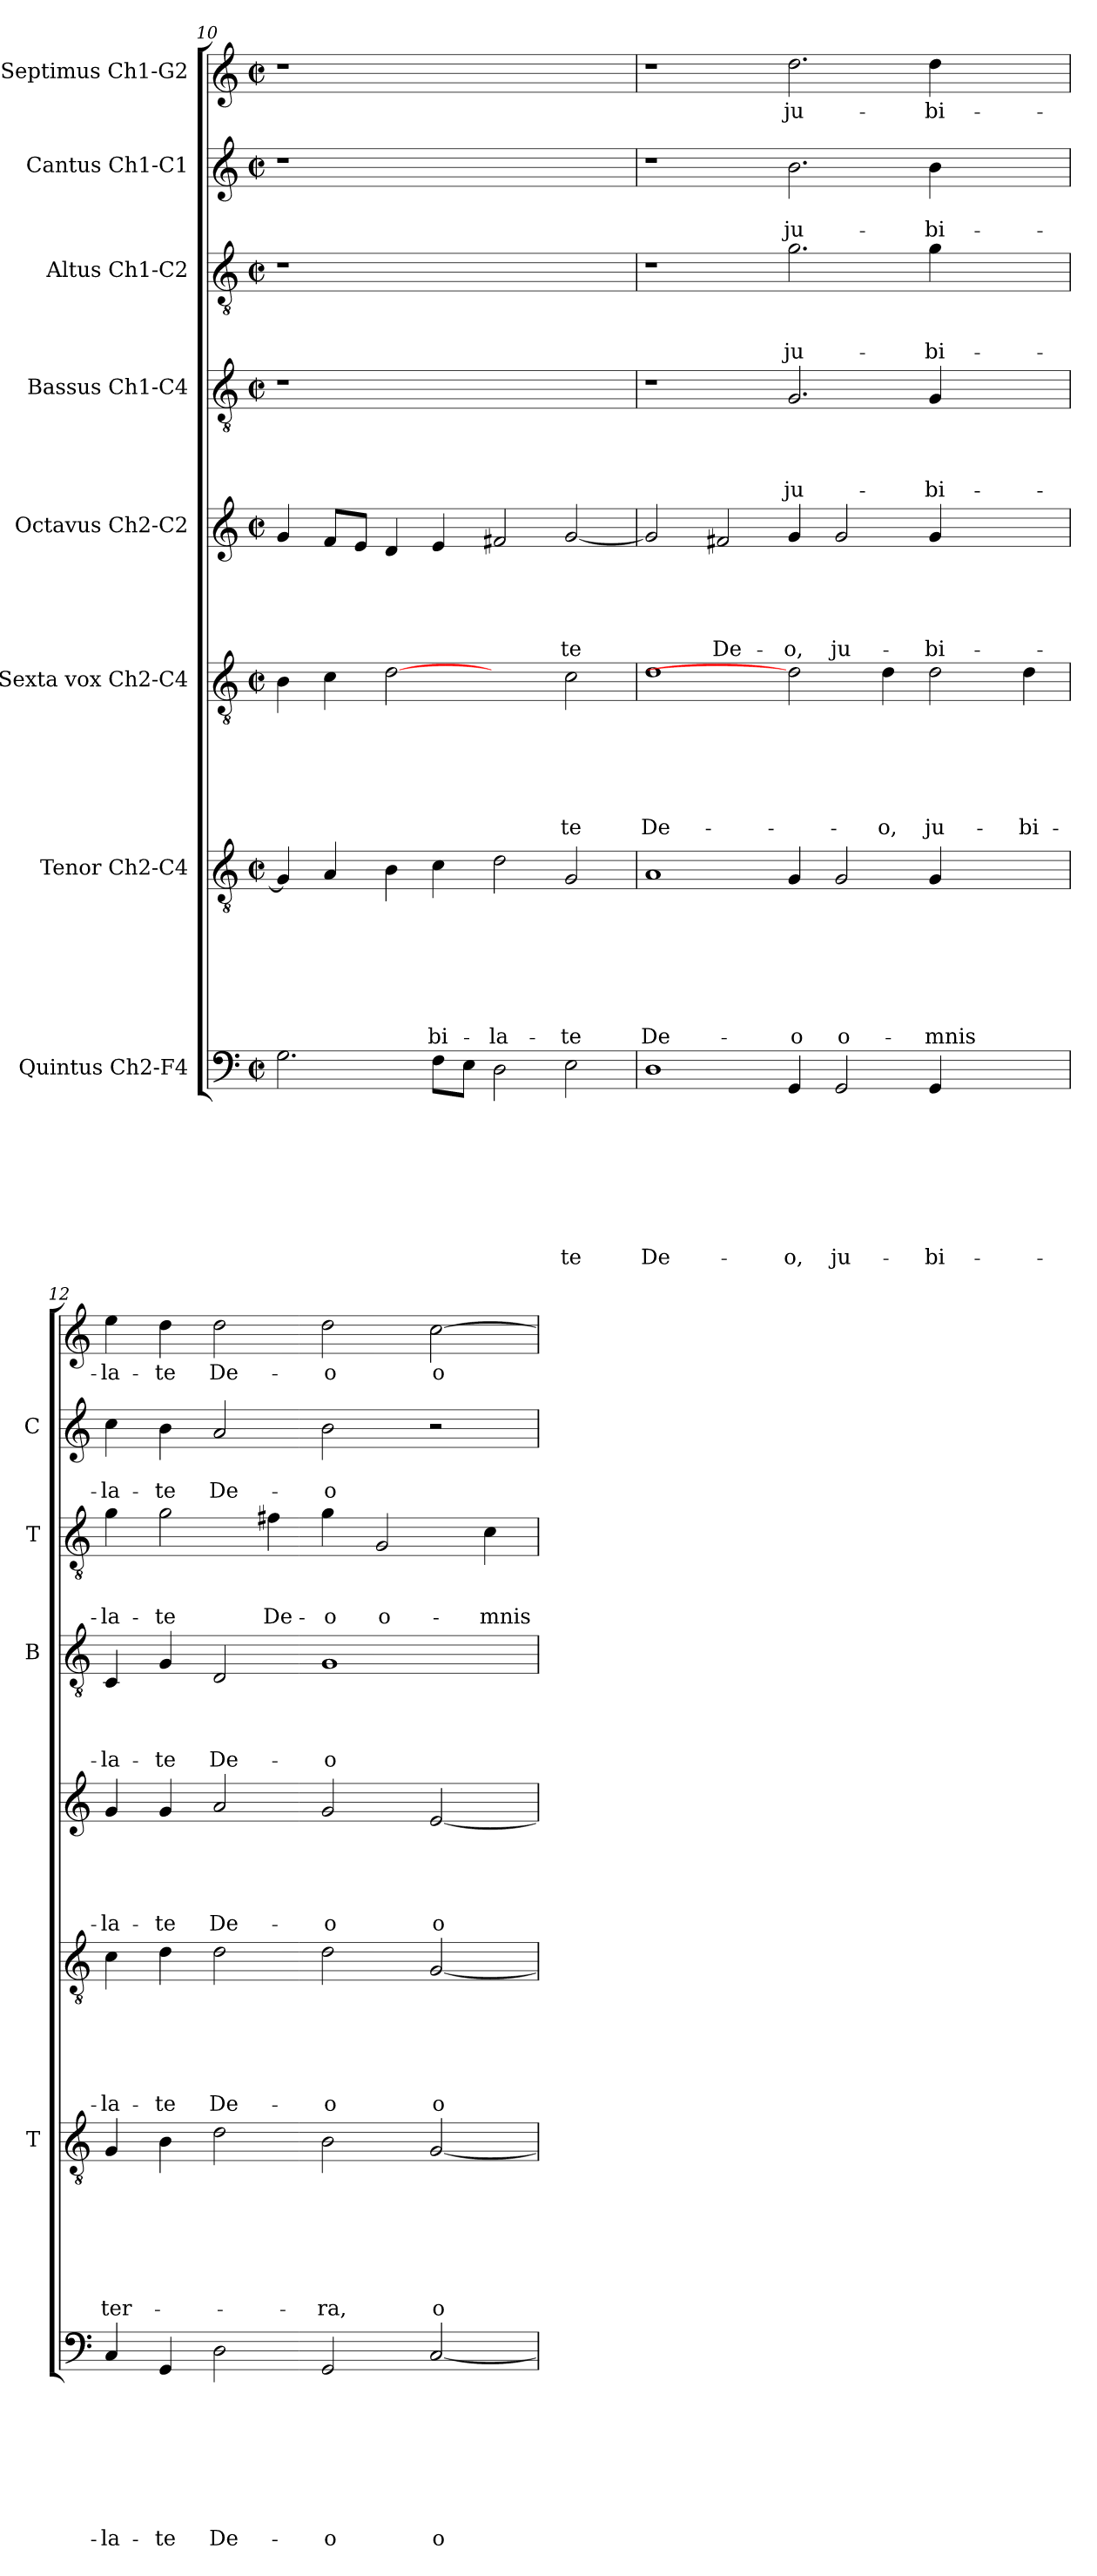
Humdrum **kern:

**kern	**text	**text	**text	**text	**text	**text	**text	**text	**kern	**text	**text	**text	**text	**text	**text	**text	**kern	**text	**text	**text	**text	**text	**text	**kern	**text	**text	**text	**text	**text	**kern	**text	**text	**text	**text	**kern	**text	**text	**text	**kern	**text	**text	**kern	**text
*part8	*part8	*part8	*part8	*part8	*part8	*part8	*part8	*part8	*part7	*part7	*part7	*part7	*part7	*part7	*part7	*part7	*part6	*part6	*part6	*part6	*part6	*part6	*part6	*part5	*part5	*part5	*part5	*part5	*part5	*part4	*part4	*part4	*part4	*part4	*part3	*part3	*part3	*part3	*part2	*part2	*part2	*part1	*part1
*staff8	*staff8	*staff8	*staff8	*staff8	*staff8	*staff8	*staff8	*staff8	*staff7	*staff7	*staff7	*staff7	*staff7	*staff7	*staff7	*staff7	*staff6	*staff6	*staff6	*staff6	*staff6	*staff6	*staff6	*staff5	*staff5	*staff5	*staff5	*staff5	*staff5	*staff4	*staff4	*staff4	*staff4	*staff4	*staff3	*staff3	*staff3	*staff3	*staff2	*staff2	*staff2	*staff1	*staff1
*I"Quintus Ch2-F4	*	*	*	*	*	*	*	*	*I"Tenor Ch2-C4	*	*	*	*	*	*	*	*I"Sexta vox  Ch2-C4	*	*	*	*	*	*	*I"Octavus Ch2-C2	*	*	*	*	*	*I"Bassus  Ch1-C4	*	*	*	*	*I"Altus Ch1-C2	*	*	*	*I"Cantus Ch1-C1	*	*	*I"Septimus Ch1-G2	*
*	*	*	*	*	*	*	*	*	*I'T	*	*	*	*	*	*	*	*	*	*	*	*	*	*	*	*	*	*	*	*	*I'B	*	*	*	*	*I'T	*	*	*	*I'C	*	*	*	*
!!LO:PB:g=z
*clefF4	*	*	*	*	*	*	*	*	*clefGv2	*	*	*	*	*	*	*	*clefGv2	*	*	*	*	*	*	*clefG2	*	*	*	*	*	*clefGv2	*	*	*	*	*clefGv2	*	*	*	*clefG2	*	*	*clefG2	*
*k[]	*	*	*	*	*	*	*	*	*k[]	*	*	*	*	*	*	*	*k[]	*	*	*	*	*	*	*k[]	*	*	*	*	*	*k[]	*	*	*	*	*k[]	*	*	*	*k[]	*	*	*k[]	*
*C:	*	*	*	*	*	*	*	*	*C:	*	*	*	*	*	*	*	*C:	*	*	*	*	*	*	*C:	*	*	*	*	*	*C:	*	*	*	*	*C:	*	*	*	*C:	*	*	*C:	*
*M2/2	*	*	*	*	*	*	*	*	*M2/2	*	*	*	*	*	*	*	*M2/2	*	*	*	*	*	*	*M2/2	*	*	*	*	*	*M2/2	*	*	*	*	*M2/2	*	*	*	*M2/2	*	*	*M2/2	*
*met(c|)	*	*	*	*	*	*	*	*	*met(c|)	*	*	*	*	*	*	*	*met(c|)	*	*	*	*	*	*	*met(c|)	*	*	*	*	*	*met(c|)	*	*	*	*	*met(c|)	*	*	*	*met(c|)	*	*	*met(c|)	*
=10	=10	=10	=10	=10	=10	=10	=10	=10	=10	=10	=10	=10	=10	=10	=10	=10	=10	=10	=10	=10	=10	=10	=10	=10	=10	=10	=10	=10	=10	=10	=10	=10	=10	=10	=10	=10	=10	=10	=10	=10	=10	=10	=10
2.G\	.	.	.	.	.	.	.	.	4G/]	.	.	.	.	.	.	.	4B\	.	.	.	.	.	.	4g/	.	.	.	.	.	1r	.	.	.	.	1r	.	.	.	1r	.	.	1r	.
.	.	.	.	.	.	.	.	.	4A/	.	.	.	.	.	.	.	4c\	.	.	.	.	.	.	8f/L	.	.	.	.	.	.	.	.	.	.	.	.	.	.	.	.	.	.	.
.	.	.	.	.	.	.	.	.	.	.	.	.	.	.	.	.	.	.	.	.	.	.	.	8e/J	.	.	.	.	.	.	.	.	.	.	.	.	.	.	.	.	.	.	.
.	.	.	.	.	.	.	.	.	4B\	.	.	.	.	.	.	.	[2d	.	.	.	.	.	.	4d/	.	.	.	.	.	.	.	.	.	.	.	.	.	.	.	.	.	.	.
!	!	!	!	!	!	!	!	!	!	!	!	!	!	!	!	!LO:LY:b	!	!	!	!	!	!	!	!	!	!	!	!	!	!	!	!	!	!	!	!	!	!	!	!	!	!	!
8F\L	.	.	.	.	.	.	.	.	4c\	.	.	.	.	.	.	-bi-	.	.	.	.	.	.	.	4e/	.	.	.	.	.	.	.	.	.	.	.	.	.	.	.	.	.	.	.
8E\J	.	.	.	.	.	.	.	.	.	.	.	.	.	.	.	.	.	.	.	.	.	.	.	.	.	.	.	.	.	.	.	.	.	.	.	.	.	.	.	.	.	.	.
!	!	!	!	!	!	!	!	!	!	!	!	!	!	!	!	!LO:LY:b	!	!	!	!	!	!	!	!	!	!	!	!	!	!	!	!	!	!	!	!	!	!	!	!	!	!	!
2D\	.	.	.	.	.	.	.	.	2d\	.	.	.	.	.	.	-la-	2ryy	.	.	.	.	.	.	2f#X/	.	.	.	.	.	1ryy	.	.	.	.	1ryy	.	.	.	1ryy	.	.	1ryy	.
!	!	!	!	!	!	!	!	!LO:LY:b	!	!	!	!	!	!	!	!LO:LY:b	!	!	!	!	!	!	!LO:LY:b	!	!	!	!	!	!LO:LY:b	!	!	!	!	!	!	!	!	!	!	!	!	!	!
2E\	.	.	.	.	.	.	.	-te	2G/	.	.	.	.	.	.	-te	2c\	.	.	.	.	.	-te	[2g/	.	.	.	.	-te	.	.	.	.	.	.	.	.	.	.	.	.	.	.
=11	=11	=11	=11	=11	=11	=11	=11	=11	=11	=11	=11	=11	=11	=11	=11	=11	=11	=11	=11	=11	=11	=11	=11	=11	=11	=11	=11	=11	=11	=11	=11	=11	=11	=11	=11	=11	=11	=11	=11	=11	=11	=11	=11
!	!	!	!	!	!	!	!	!LO:LY:b	!	!	!	!	!	!	!	!LO:LY:b	!	!	!	!	!	!	!LO:LY:b	!	!	!	!	!	!	!	!	!	!	!	!	!	!	!	!	!	!	!	!
1D	.	.	.	.	.	.	.	De-	1A	.	.	.	.	.	.	De-	1d	.	.	.	.	.	De-	2g/]	.	.	.	.	.	1r	.	.	.	.	1r	.	.	.	1r	.	.	1r	.
!	!	!	!	!	!	!	!	!	!	!	!	!	!	!	!	!	!	!	!	!	!	!	!	!	!	!	!	!	!LO:LY:b	!	!	!	!	!	!	!	!	!	!	!	!	!	!
.	.	.	.	.	.	.	.	.	.	.	.	.	.	.	.	.	.	.	.	.	.	.	.	2f#X/	.	.	.	.	De-	.	.	.	.	.	.	.	.	.	.	.	.	.	.
!	!	!	!	!	!	!	!	!LO:LY:b	!	!	!	!	!	!	!	!LO:LY:b	!	!	!	!	!	!	!	!	!	!	!	!	!LO:LY:b	!	!	!	!	!LO:LY:b	!	!	!	!LO:LY:b	!	!	!LO:LY:b	!	!LO:LY:b
4GG/	.	.	.	.	.	.	.	-o,	4G/	.	.	.	.	.	.	-o	2d]	.	.	.	.	.	.	4g/	.	.	.	.	-o,	2.G/	.	.	.	ju-	2.g\	.	.	ju-	2.b\	.	ju-	2.dd\	ju-
!	!	!	!	!	!	!	!	!LO:LY:b	!	!	!	!	!	!	!	!LO:LY:b	!	!	!	!	!	!	!	!	!	!	!	!	!LO:LY:b	!	!	!	!	!	!	!	!	!	!	!	!	!	!
2GG/	.	.	.	.	.	.	.	ju-	2G/	.	.	.	.	.	.	o-	.	.	.	.	.	.	.	2g/	.	.	.	.	ju-	.	.	.	.	.	.	.	.	.	.	.	.	.	.
!	!	!	!	!	!	!	!	!	!	!	!	!	!	!	!	!	!	!	!	!	!	!	!LO:LY:b	!	!	!	!	!	!	!	!	!	!	!	!	!	!	!	!	!	!	!	!
.	.	.	.	.	.	.	.	.	.	.	.	.	.	.	.	.	4d\	.	.	.	.	.	-o,	.	.	.	.	.	.	.	.	.	.	.	.	.	.	.	.	.	.	.	.
!	!	!	!	!	!	!	!	!LO:LY:b	!	!	!	!	!	!	!	!LO:LY:b	!	!	!	!	!	!	!LO:LY:b	!	!	!	!	!	!LO:LY:b	!	!	!	!	!LO:LY:b	!	!	!	!LO:LY:b	!	!	!LO:LY:b	!	!LO:LY:b
4GG/	.	.	.	.	.	.	.	-bi-	4G/	.	.	.	.	.	.	-mnis	2d\	.	.	.	.	.	ju-	4g/	.	.	.	.	-bi-	4G/	.	.	.	-bi-	4g\	.	.	-bi-	4b\	.	-bi-	4dd\	-bi-
2ryy	.	.	.	.	.	.	.	.	2ryy	.	.	.	.	.	.	.	.	.	.	.	.	.	.	2ryy	.	.	.	.	.	2ryy	.	.	.	.	2ryy	.	.	.	2ryy	.	.	2ryy	.
!	!	!	!	!	!	!	!	!	!	!	!	!	!	!	!	!	!	!	!	!	!	!	!LO:LY:b	!	!	!	!	!	!	!	!	!	!	!	!	!	!	!	!	!	!	!	!
.	.	.	.	.	.	.	.	.	.	.	.	.	.	.	.	.	4d\	.	.	.	.	.	-bi-	.	.	.	.	.	.	.	.	.	.	.	.	.	.	.	.	.	.	.	.
=12	=12	=12	=12	=12	=12	=12	=12	=12	=12	=12	=12	=12	=12	=12	=12	=12	=12	=12	=12	=12	=12	=12	=12	=12	=12	=12	=12	=12	=12	=12	=12	=12	=12	=12	=12	=12	=12	=12	=12	=12	=12	=12	=12
!	!	!	!	!	!	!	!	!LO:LY:b	!	!	!	!	!	!	!	!LO:LY:b	!	!	!	!	!	!	!LO:LY:b	!	!	!	!	!	!LO:LY:b	!	!	!	!	!LO:LY:b	!	!	!	!LO:LY:b	!	!	!LO:LY:b	!	!LO:LY:b
4C/	.	.	.	.	.	.	.	-la-	4G/	.	.	.	.	.	.	ter-	4c\	.	.	.	.	.	-la-	4g/	.	.	.	.	-la-	4C/	.	.	.	-la-	4g\	.	.	-la-	4cc\	.	-la-	4ee\	-la-
!	!	!	!	!	!	!	!	!LO:LY:b	!	!	!	!	!	!	!	!	!	!	!	!	!	!	!LO:LY:b	!	!	!	!	!	!LO:LY:b	!	!	!	!	!LO:LY:b	!	!	!	!LO:LY:b	!	!	!LO:LY:b	!	!LO:LY:b
4GG/	.	.	.	.	.	.	.	-te	4B\	.	.	.	.	.	.	.	4d\	.	.	.	.	.	-te	4g/	.	.	.	.	-te	4G/	.	.	.	-te	2g\	.	.	-te	4b\	.	-te	4dd\	-te
!	!	!	!	!	!	!	!	!LO:LY:b	!	!	!	!	!	!	!	!	!	!	!	!	!	!	!LO:LY:b	!	!	!	!	!	!LO:LY:b	!	!	!	!	!LO:LY:b	!	!	!	!	!	!	!LO:LY:b	!	!LO:LY:b
2D\	.	.	.	.	.	.	.	De-	2d\	.	.	.	.	.	.	.	2d\	.	.	.	.	.	De-	2a/	.	.	.	.	De-	2D/	.	.	.	De-	.	.	.	.	2a/	.	De-	2dd\	De-
!	!	!	!	!	!	!	!	!	!	!	!	!	!	!	!	!	!	!	!	!	!	!	!	!	!	!	!	!	!	!	!	!	!	!	!	!	!	!LO:LY:b	!	!	!	!	!
.	.	.	.	.	.	.	.	.	.	.	.	.	.	.	.	.	.	.	.	.	.	.	.	.	.	.	.	.	.	.	.	.	.	.	4f#X\	.	.	De-	.	.	.	.	.
!	!	!	!	!	!	!	!	!LO:LY:b	!	!	!	!	!	!	!	!LO:LY:b	!	!	!	!	!	!	!LO:LY:b	!	!	!	!	!	!LO:LY:b	!	!	!	!	!LO:LY:b	!	!	!	!LO:LY:b	!	!	!LO:LY:b	!	!LO:LY:b
2GG/	.	.	.	.	.	.	.	-o	2B\	.	.	.	.	.	.	-ra,	2d\	.	.	.	.	.	-o	2g/	.	.	.	.	-o	1G	.	.	.	-o	4g\	.	.	-o	2b\	.	-o	2dd\	-o
!	!	!	!	!	!	!	!	!	!	!	!	!	!	!	!	!	!	!	!	!	!	!	!	!	!	!	!	!	!	!	!	!	!	!	!	!	!	!LO:LY:b	!	!	!	!	!
.	.	.	.	.	.	.	.	.	.	.	.	.	.	.	.	.	.	.	.	.	.	.	.	.	.	.	.	.	.	.	.	.	.	.	2G/	.	.	o-	.	.	.	.	.
!	!	!	!	!	!	!	!	!LO:LY:b	!	!	!	!	!	!	!	!LO:LY:b	!	!	!	!	!	!	!LO:LY:b	!	!	!	!	!	!LO:LY:b	!	!	!	!	!	!	!	!	!	!	!	!	!	!LO:LY:b
[2C/	.	.	.	.	.	.	.	o-	[2G/	.	.	.	.	.	.	o-	[2G/	.	.	.	.	.	o-	[2e/	.	.	.	.	o-	.	.	.	.	.	.	.	.	.	2r	.	.	[2cc\	o-
!	!	!	!	!	!	!	!	!	!	!	!	!	!	!	!	!	!	!	!	!	!	!	!	!	!	!	!	!	!	!	!	!	!	!	!	!	!	!LO:LY:b	!	!	!	!	!
.	.	.	.	.	.	.	.	.	.	.	.	.	.	.	.	.	.	.	.	.	.	.	.	.	.	.	.	.	.	.	.	.	.	.	4c\	.	.	-mnis	.	.	.	.	.
=	=	=	=	=	=	=	=	=	=	=	=	=	=	=	=	=	=	=	=	=	=	=	=	=	=	=	=	=	=	=	=	=	=	=	=	=	=	=	=	=	=	=	=
*-	*-	*-	*-	*-	*-	*-	*-	*-	*-	*-	*-	*-	*-	*-	*-	*-	*-	*-	*-	*-	*-	*-	*-	*-	*-	*-	*-	*-	*-	*-	*-	*-	*-	*-	*-	*-	*-	*-	*-	*-	*-	*-	*-
